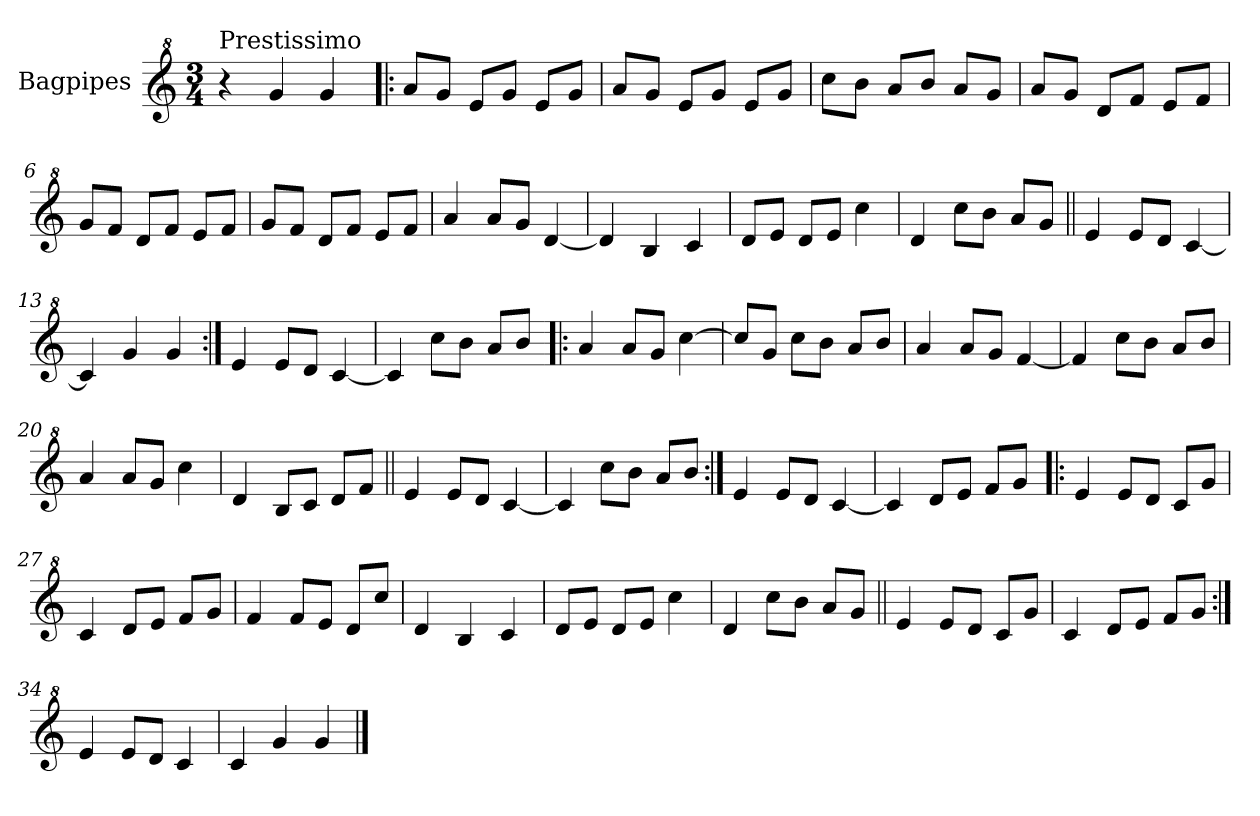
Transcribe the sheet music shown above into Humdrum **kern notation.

**kern
*part1
*staff1
*I"Bagpipes
*I'Bag
*clefG^2
*k[]
*C:
*M3/4
=1
!LO:TX:a:t=Prestissimo
4r
4gg/
4gg/
=2!|:
8aa/L
8gg/J
8ee/L
8gg/J
8ee/L
8gg/J
=3
8aa/L
8gg/J
8ee/L
8gg/J
8ee/L
8gg/J
=4
8ccc\L
8bb\J
8aa/L
8bb/J
8aa/L
8gg/J
=5
8aa/L
8gg/J
8dd/L
8ff/J
8ee/L
8ff/J
!!LO:LB:g=z
=6
8gg/L
8ff/J
8dd/L
8ff/J
8ee/L
8ff/J
=7
8gg/L
8ff/J
8dd/L
8ff/J
8ee/L
8ff/J
=8
4aa/
8aa/L
8gg/J
[4dd/
=9
4dd/]
4b/
4cc/
=10
8dd/L
8ee/J
8dd/L
8ee/J
4ccc\
=11
4dd/
8ccc\L
8bb\J
8aa/L
8gg/J
!!LO:LB:g=z
=12||
4ee/
8ee/L
8dd/J
[4cc/
=13
4cc/]
4gg/
4gg/
=14:|!
4ee/
8ee/L
8dd/J
[4cc/
=15
4cc/]
8ccc\L
8bb\J
8aa/L
8bb/J
=16!|:
4aa/
8aa/L
8gg/J
[4ccc\
=17
8ccc/L]
8gg/J
8ccc\L
8bb\J
8aa/L
8bb/J
=18
4aa/
8aa/L
8gg/J
[4ff/
!!LO:LB:g=z
=19
4ff/]
8ccc\L
8bb\J
8aa/L
8bb/J
=20
4aa/
8aa/L
8gg/J
4ccc\
=21
4dd/
8b/L
8cc/J
8dd/L
8ff/J
=22||
4ee/
8ee/L
8dd/J
[4cc/
=23
4cc/]
8ccc\L
8bb\J
8aa/L
8bb/J
=24:|!
4ee/
8ee/L
8dd/J
[4cc/
!!LO:LB:g=z
=25
4cc/]
8dd/L
8ee/J
8ff/L
8gg/J
=26!|:
4ee/
8ee/L
8dd/J
8cc/L
8gg/J
=27
4cc/
8dd/L
8ee/J
8ff/L
8gg/J
=28
4ff/
8ff/L
8ee/J
8dd/L
8ccc/J
=29
4dd/
4b/
4cc/
=30
8dd/L
8ee/J
8dd/L
8ee/J
4ccc\
!!LO:LB:g=z
=31
4dd/
8ccc\L
8bb\J
8aa/L
8gg/J
=32||
4ee/
8ee/L
8dd/J
8cc/L
8gg/J
=33
4cc/
8dd/L
8ee/J
8ff/L
8gg/J
=34:|!
4ee/
8ee/L
8dd/J
4cc/
=35
4cc/
4gg/
4gg/
==
*-
